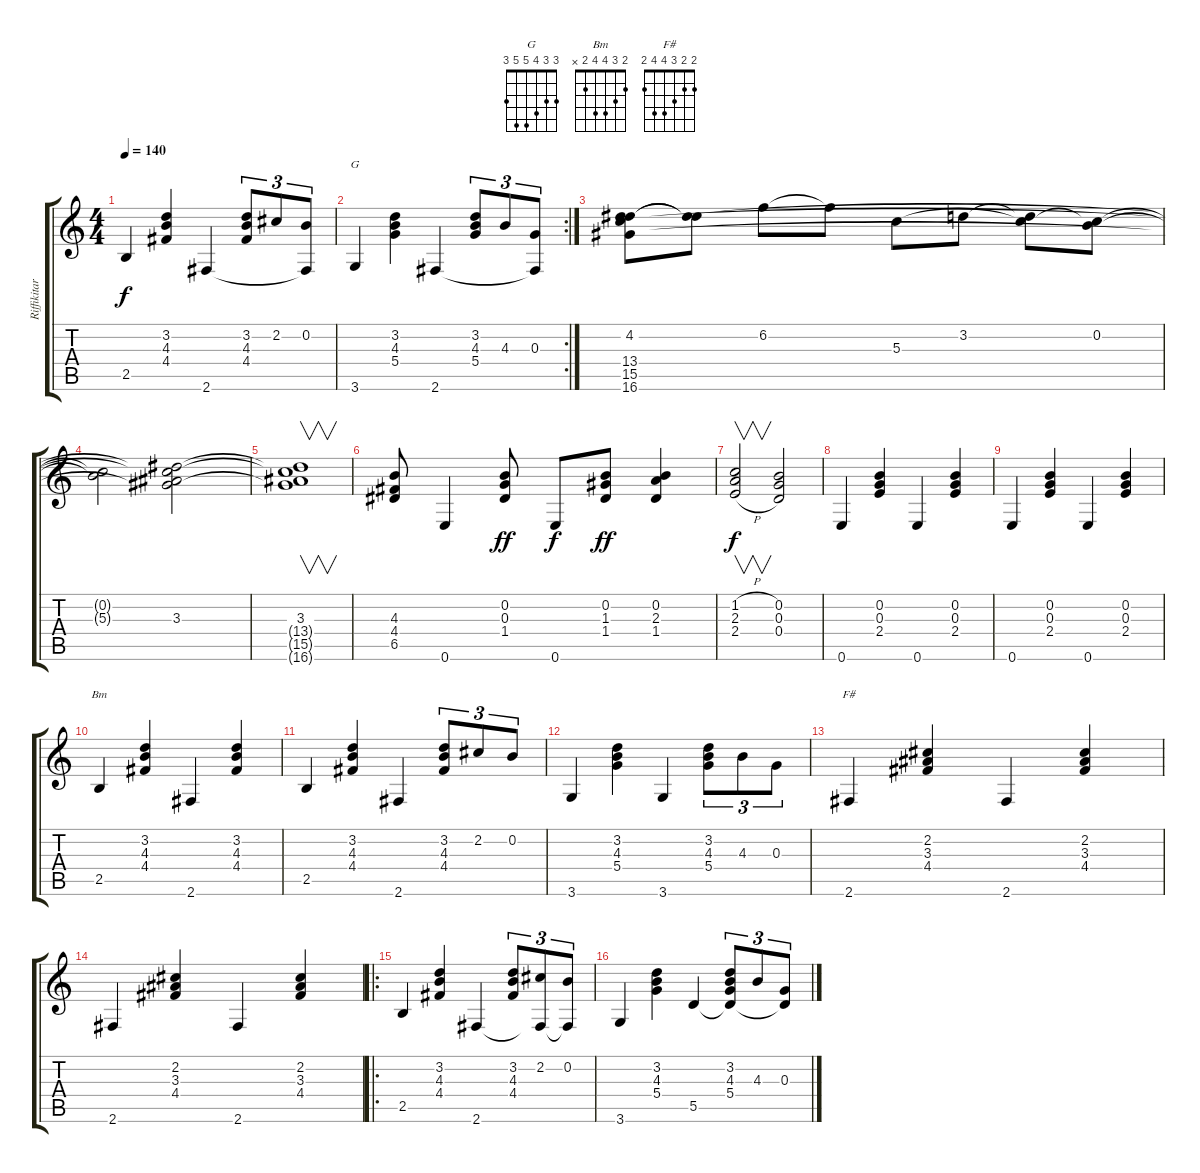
\track ("Riffikitara" "Riffikitar") {instrument distortionguitar}
\staff {score tabs}
\tuning (E4 B3 G3 D3 A2 E2) {hide}
\chord ("G" 3 3 4 5 5 3)
\chord ("Bm" 2 3 4 4 2 x)
\chord ("F#" 2 2 3 4 4 2)
\ts (4 4)
\tempo 140
\clef g2
\ks c
2.5.4{dy f} (3.2 4.3 4.4).4 2.6.4 (3.2 4.3 4.4).8{tu (3 2)} 2.2.8{tu (3 2)} (0.2 2.6{t}).8{tu (3 2)} |
\rc 2
3.6.4{ch "G"} (3.2 4.3 5.4).4 2.6.4 (3.2 4.3 5.4).8{tu (3 2)} 4.3.8{tu (3 2)} (0.3 2.6{t}).8{tu (3 2)} |
(4.2 13.4 15.5 16.6).8 (4.2{t} 13.4{t}).8 6.2.8 6.2{t}.8 5.3.8 3.2.8 (3.2{t} 5.3{t}).8 (0.2 5.3{t}).8 |
(0.2{t} 5.3{t}).2 (3.3 13.4{t} 15.5{t} 16.6{t}).2 |
(3.3 13.4{t} 15.5{t} 16.6{t}).1{v} |
(4.3 4.4 6.5).8 0.6.4 (0.2 0.3 1.4).8{dy ff} 0.6.8{dy f} (0.2 1.3 1.4).8{dy ff} (0.2 2.3 1.4).4 |
(1.2{h} 2.3{h} 2.4{h}).2{v dy f} (0.2 0.3 0.4).2 |
0.6.4 (0.2 0.3 2.4).4 0.6.4 (0.2 0.3 2.4).4 |
0.6.4 (0.2 0.3 2.4).4 0.6.4 (0.2 0.3 2.4).4 |
2.5.4{ch "Bm"} (3.2 4.3 4.4).4 2.6.4 (3.2 4.3 4.4).4 |
2.5.4 (3.2 4.3 4.4).4 2.6.4 (3.2 4.3 4.4).8{tu (3 2)} 2.2.8{tu (3 2)} 0.2.8{tu (3 2)} |
3.6.4 (3.2 4.3 5.4).4 3.6.4 (3.2 4.3 5.4).8{tu (3 2)} 4.3.8{tu (3 2)} 0.3.8{tu (3 2)} |
2.6.4{ch "F#"} (2.2 3.3 4.4).4 2.6.4 (2.2 3.3 4.4).4 |
2.6.4 (2.2 3.3 4.4).4 2.6.4 (2.2 3.3 4.4).4 |
\ro
2.5.4 (3.2 4.3 4.4).4 2.6.4 (3.2 4.3 4.4).8{tu (3 2)} (2.2 2.6{t}).8{tu (3 2)} (0.2 2.6{t}).8{tu (3 2)} |
3.6.4 (3.2 4.3 5.4).4 5.5.4 (3.2 4.3 5.4 5.5{t}).8{tu (3 2)} 4.3.8{tu (3 2)} (0.3 5.5{t}).8{tu (3 2)}
